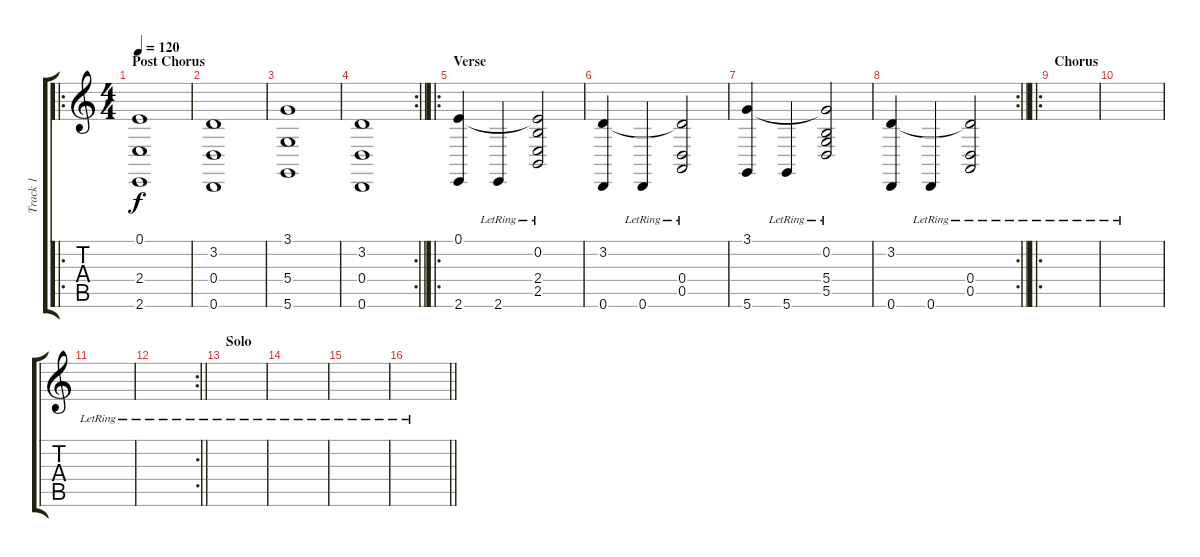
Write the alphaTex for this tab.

\track ("Track 1" "Track 1") {instrument acousticgrandpiano}
\staff {score tabs}
\tuning (E4 B3 G3 D3 A2 D2) {hide}
\ro
\ts (4 4)
\section ("" "Post Chorus")
\tempo 120
\clef g2
\ks c
(0.1 2.4 2.6).1{dy f} |
(3.2 0.4 0.6).1 |
(3.1 5.4 5.6).1 |
\rc 2
\barLineRight lightlight
(3.2 0.4 0.6).1 |
\ro
\section ("" "Verse")
(0.1 2.6).4 2.6{lr}.4 (0.1{t} 0.2{lr} 2.4{lr} 2.5{lr}).2 |
(3.2 0.6).4 0.6{lr}.4 (3.2{t} 0.4{lr} 0.5{lr}).2 |
(3.1 5.6).4 5.6{lr}.4 (3.1{t} 0.2{lr} 5.4{lr} 5.5{lr}).2 |
\rc 2
\barLineRight lightlight
(3.2 0.6).4 0.6{lr}.4 (3.2{t} 0.4{lr} 0.5{lr}).2 |
\ro
\section ("" "Chorus")
|
|
|
\rc 2
\barLineRight lightlight
|
\section ("" "Solo")
|
|
|
\barLineRight lightlight
